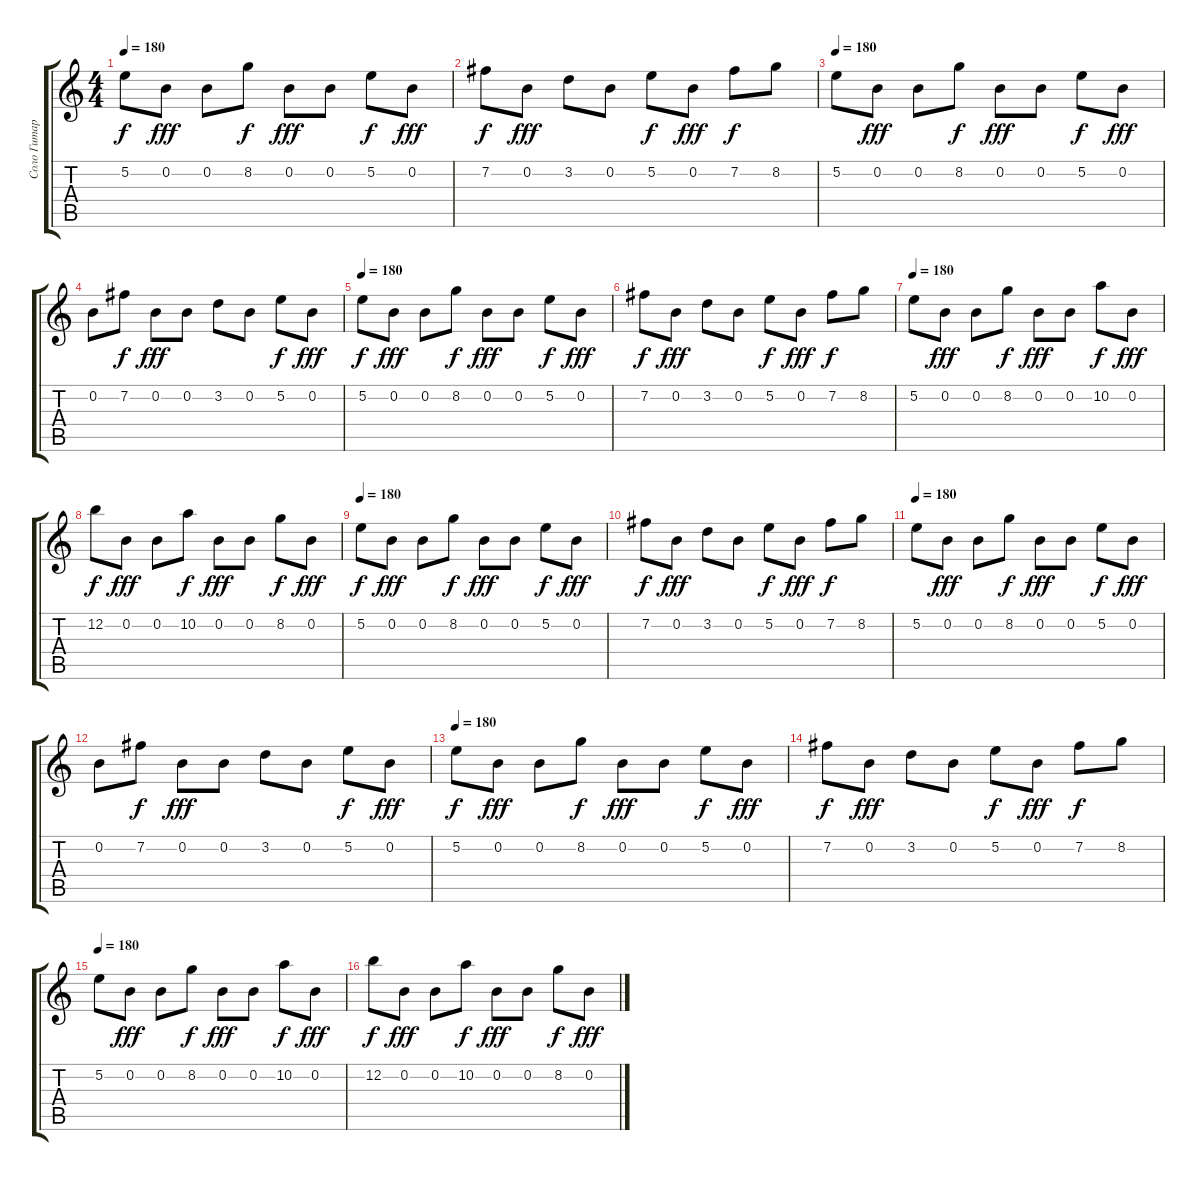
\track ("Соло Гитара" "Соло Гитар") {instrument overdrivenguitar}
\staff {score tabs}
\tuning (E4 B3 G3 D3 A2 E2) {hide}
\ts (4 4)
\tempo 180
\clef g2
\ks c
5.2.8{dy f} 0.2.8{dy fff} 0.2.8 8.2.8{dy f} 0.2.8{dy fff} 0.2.8 5.2.8{dy f} 0.2.8{dy fff} |
7.2.8{dy f} 0.2.8{dy fff} 3.2.8 0.2.8 5.2.8{dy f} 0.2.8{dy fff} 7.2.8{dy f} 8.2.8 |
\tempo 180
5.2.8 0.2.8{dy fff} 0.2.8 8.2.8{dy f} 0.2.8{dy fff} 0.2.8 5.2.8{dy f} 0.2.8{dy fff} |
0.2.8 7.2.8{dy f} 0.2.8{dy fff} 0.2.8 3.2.8 0.2.8 5.2.8{dy f} 0.2.8{dy fff} |
\tempo 180
5.2.8{dy f} 0.2.8{dy fff} 0.2.8 8.2.8{dy f} 0.2.8{dy fff} 0.2.8 5.2.8{dy f} 0.2.8{dy fff} |
7.2.8{dy f} 0.2.8{dy fff} 3.2.8 0.2.8 5.2.8{dy f} 0.2.8{dy fff} 7.2.8{dy f} 8.2.8 |
\tempo 180
5.2.8 0.2.8{dy fff} 0.2.8 8.2.8{dy f} 0.2.8{dy fff} 0.2.8 10.2.8{dy f} 0.2.8{dy fff} |
12.2.8{dy f} 0.2.8{dy fff} 0.2.8 10.2.8{dy f} 0.2.8{dy fff} 0.2.8 8.2.8{dy f} 0.2.8{dy fff} |
\tempo 180
5.2.8{dy f instrument distortionguitar} 0.2.8{dy fff} 0.2.8 8.2.8{dy f} 0.2.8{dy fff} 0.2.8 5.2.8{dy f} 0.2.8{dy fff} |
7.2.8{dy f} 0.2.8{dy fff} 3.2.8 0.2.8 5.2.8{dy f} 0.2.8{dy fff} 7.2.8{dy f} 8.2.8 |
\tempo 180
5.2.8 0.2.8{dy fff} 0.2.8 8.2.8{dy f} 0.2.8{dy fff} 0.2.8 5.2.8{dy f} 0.2.8{dy fff} |
0.2.8 7.2.8{dy f} 0.2.8{dy fff} 0.2.8 3.2.8 0.2.8 5.2.8{dy f} 0.2.8{dy fff} |
\tempo 180
5.2.8{dy f} 0.2.8{dy fff} 0.2.8 8.2.8{dy f} 0.2.8{dy fff} 0.2.8 5.2.8{dy f} 0.2.8{dy fff} |
7.2.8{dy f} 0.2.8{dy fff} 3.2.8 0.2.8 5.2.8{dy f} 0.2.8{dy fff} 7.2.8{dy f} 8.2.8 |
\tempo 180
5.2.8 0.2.8{dy fff} 0.2.8 8.2.8{dy f} 0.2.8{dy fff} 0.2.8 10.2.8{dy f} 0.2.8{dy fff} |
12.2.8{dy f} 0.2.8{dy fff} 0.2.8 10.2.8{dy f} 0.2.8{dy fff} 0.2.8 8.2.8{dy f} 0.2.8{dy fff}
